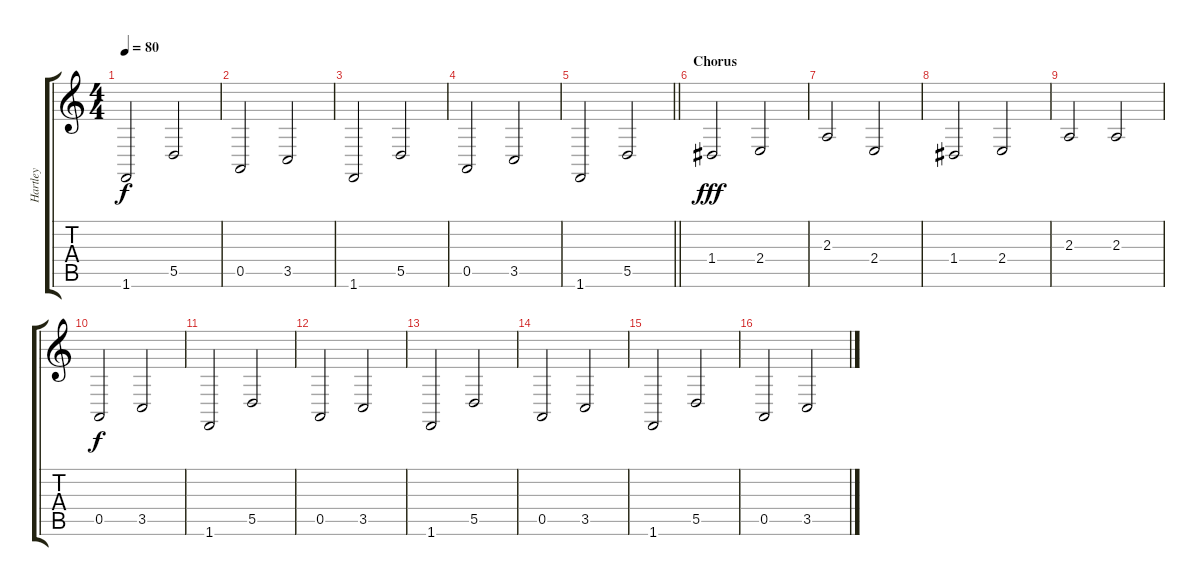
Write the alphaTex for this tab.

\track ("Hartley" "Hartley") {instrument acousticgrandpiano}
\staff {score tabs}
\tuning (E4 B3 G3 D3 A2 E2) {hide}
\ts (4 4)
\tempo 80
\clef g2
\ks c
1.6.2{dy f} 5.5.2 |
0.5.2 3.5.2 |
1.6.2 5.5.2 |
0.5.2 3.5.2 |
\barLineRight lightlight
1.6.2 5.5.2 |
\section ("" "Chorus")
1.4.2{dy fff} 2.4.2 |
2.3.2 2.4.2 |
1.4.2 2.4.2 |
2.3.2 2.3.2 |
0.5.2{dy f} 3.5.2 |
1.6.2 5.5.2 |
0.5.2 3.5.2 |
1.6.2 5.5.2 |
0.5.2 3.5.2 |
1.6.2 5.5.2 |
0.5.2 3.5.2
